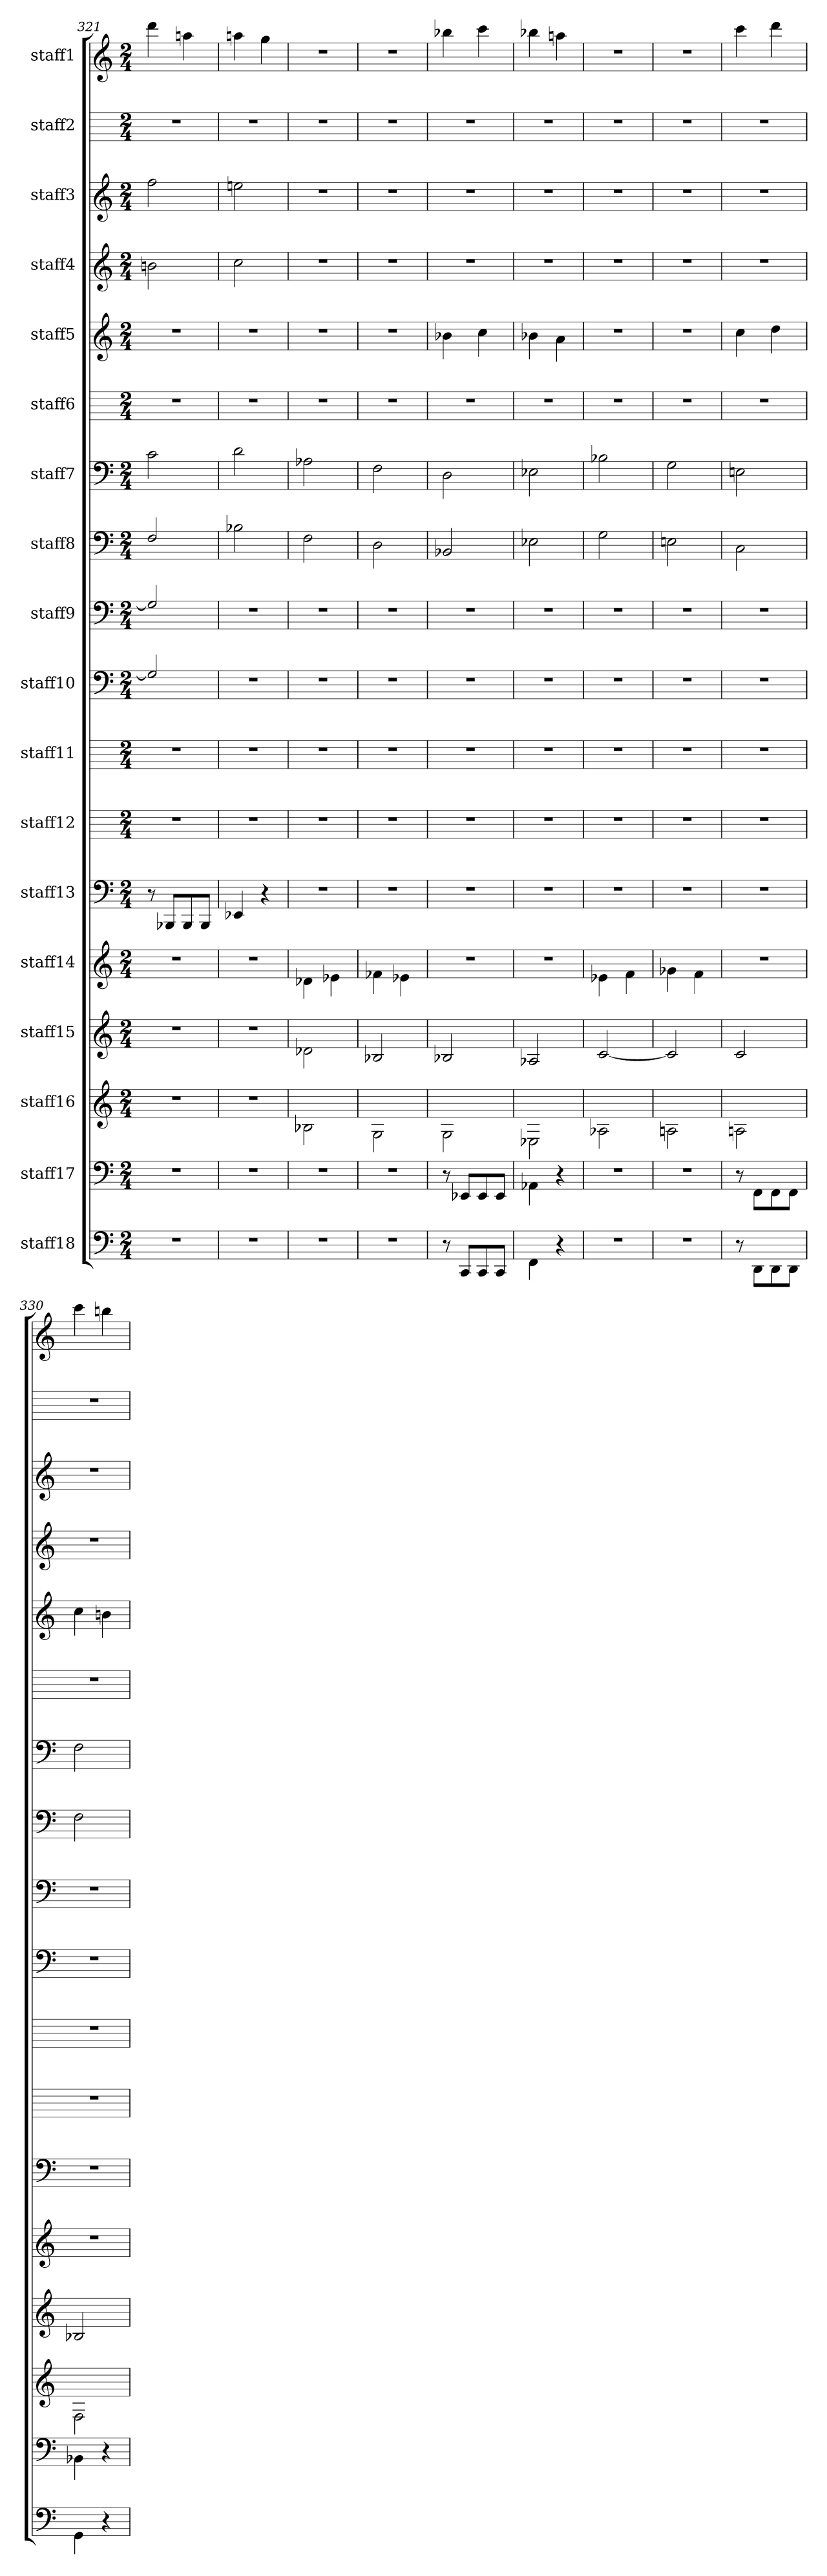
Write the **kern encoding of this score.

**kern	**kern	**kern	**kern	**kern	**kern	**kern	**kern	**kern	**kern	**kern	**kern	**kern	**kern	**kern	**kern	**kern	**kern
*part18	*part17	*part16	*part15	*part14	*part13	*part12	*part11	*part10	*part9	*part8	*part7	*part6	*part5	*part4	*part3	*part2	*part1
*staff18	*staff17	*staff16	*staff15	*staff14	*staff13	*staff12	*staff11	*staff10	*staff9	*staff8	*staff7	*staff6	*staff5	*staff4	*staff3	*staff2	*staff1
*I"staff18	*I"staff17	*I"staff16	*I"staff15	*I"staff14	*I"staff13	*I"staff12	*I"staff11	*I"staff10	*I"staff9	*I"staff8	*I"staff7	*I"staff6	*I"staff5	*I"staff4	*I"staff3	*I"staff2	*I"staff1
*M2/4	*M2/4	*M2/4	*M2/4	*M2/4	*M2/4	*M2/4	*M2/4	*M2/4	*M2/4	*M2/4	*M2/4	*M2/4	*M2/4	*M2/4	*M2/4	*M2/4	*M2/4
=321	=321	=321	=321	=321	=321	=321	=321	=321	=321	=321	=321	=321	=321	=321	=321	=321	=321
2r	2r	2r	2r	2r	8r	2r	2r	2G/]	2G/]	2F/	2c\	2r	2r	2bn\	2ff\	2r	4ddd\
.	.	.	.	.	8BBB-/L	.	.	.	.	.	.	.	.	.	.	.	.
.	.	.	.	.	8BBB-/	.	.	.	.	.	.	.	.	.	.	.	4aan\
.	.	.	.	.	8BBB-/J	.	.	.	.	.	.	.	.	.	.	.	.
=322	=322	=322	=322	=322	=322	=322	=322	=322	=322	=322	=322	=322	=322	=322	=322	=322	=322
2r	2r	2r	2r	2r	4EE-/	2r	2r	2r	2r	2B-\	2d\	2r	2r	2cc\	2een\	2r	4aan\
.	.	.	.	.	4r	.	.	.	.	.	.	.	.	.	.	.	4gg\
=323	=323	=323	=323	=323	=323	=323	=323	=323	=323	=323	=323	=323	=323	=323	=323	=323	=323
2r	2r	2B-\	2d-\	4d-\	2r	2r	2r	2r	2r	2F\	2A-\	2r	2r	2r	2r	2r	2r
.	.	.	.	4e-\	.	.	.	.	.	.	.	.	.	.	.	.	.
=324	=324	=324	=324	=324	=324	=324	=324	=324	=324	=324	=324	=324	=324	=324	=324	=324	=324
2r	2r	2G\	2B-/	4f-\	2r	2r	2r	2r	2r	2D\	2F\	2r	2r	2r	2r	2r	2r
.	.	.	.	4e-\	.	.	.	.	.	.	.	.	.	.	.	.	.
=325	=325	=325	=325	=325	=325	=325	=325	=325	=325	=325	=325	=325	=325	=325	=325	=325	=325
8r	8r	2G\	2B-/	2r	2r	2r	2r	2r	2r	2BB-/	2D\	2r	4b-\	2r	2r	2r	4bb-\
8CC/L	8EE-/L	.	.	.	.	.	.	.	.	.	.	.	.	.	.	.	.
8CC/	8EE-/	.	.	.	.	.	.	.	.	.	.	.	4cc\	.	.	.	4ccc\
8CC/J	8EE-/J	.	.	.	.	.	.	.	.	.	.	.	.	.	.	.	.
=326	=326	=326	=326	=326	=326	=326	=326	=326	=326	=326	=326	=326	=326	=326	=326	=326	=326
4FF\	4AA-\	2E-\	2A-/	2r	2r	2r	2r	2r	2r	2E-\	2E-\	2r	4b-\	2r	2r	2r	4bb-\
4r	4r	.	.	.	.	.	.	.	.	.	.	.	4a\	.	.	.	4aan\
=327	=327	=327	=327	=327	=327	=327	=327	=327	=327	=327	=327	=327	=327	=327	=327	=327	=327
2r	2r	2A-\	[2c/	4e-\	2r	2r	2r	2r	2r	2G\	2B-\	2r	2r	2r	2r	2r	2r
.	.	.	.	4f\	.	.	.	.	.	.	.	.	.	.	.	.	.
=328	=328	=328	=328	=328	=328	=328	=328	=328	=328	=328	=328	=328	=328	=328	=328	=328	=328
2r	2r	2An\	2c/]	4g-\	2r	2r	2r	2r	2r	2En\	2G\	2r	2r	2r	2r	2r	2r
.	.	.	.	4f\	.	.	.	.	.	.	.	.	.	.	.	.	.
=329	=329	=329	=329	=329	=329	=329	=329	=329	=329	=329	=329	=329	=329	=329	=329	=329	=329
8r	8r	2An\	2c/	2r	2r	2r	2r	2r	2r	2C\	2En\	2r	4cc\	2r	2r	2r	4ccc\
8DD\L	8FF\L	.	.	.	.	.	.	.	.	.	.	.	.	.	.	.	.
8DD\	8FF\	.	.	.	.	.	.	.	.	.	.	.	4dd\	.	.	.	4ddd\
8DD\J	8FF\J	.	.	.	.	.	.	.	.	.	.	.	.	.	.	.	.
=330	=330	=330	=330	=330	=330	=330	=330	=330	=330	=330	=330	=330	=330	=330	=330	=330	=330
4GG\	4BB-\	2F\	2B-/	2r	2r	2r	2r	2r	2r	2F\	2F\	2r	4cc\	2r	2r	2r	4ccc\
4r	4r	.	.	.	.	.	.	.	.	.	.	.	4bn\	.	.	.	4bbn\
=	=	=	=	=	=	=	=	=	=	=	=	=	=	=	=	=	=
*-	*-	*-	*-	*-	*-	*-	*-	*-	*-	*-	*-	*-	*-	*-	*-	*-	*-
